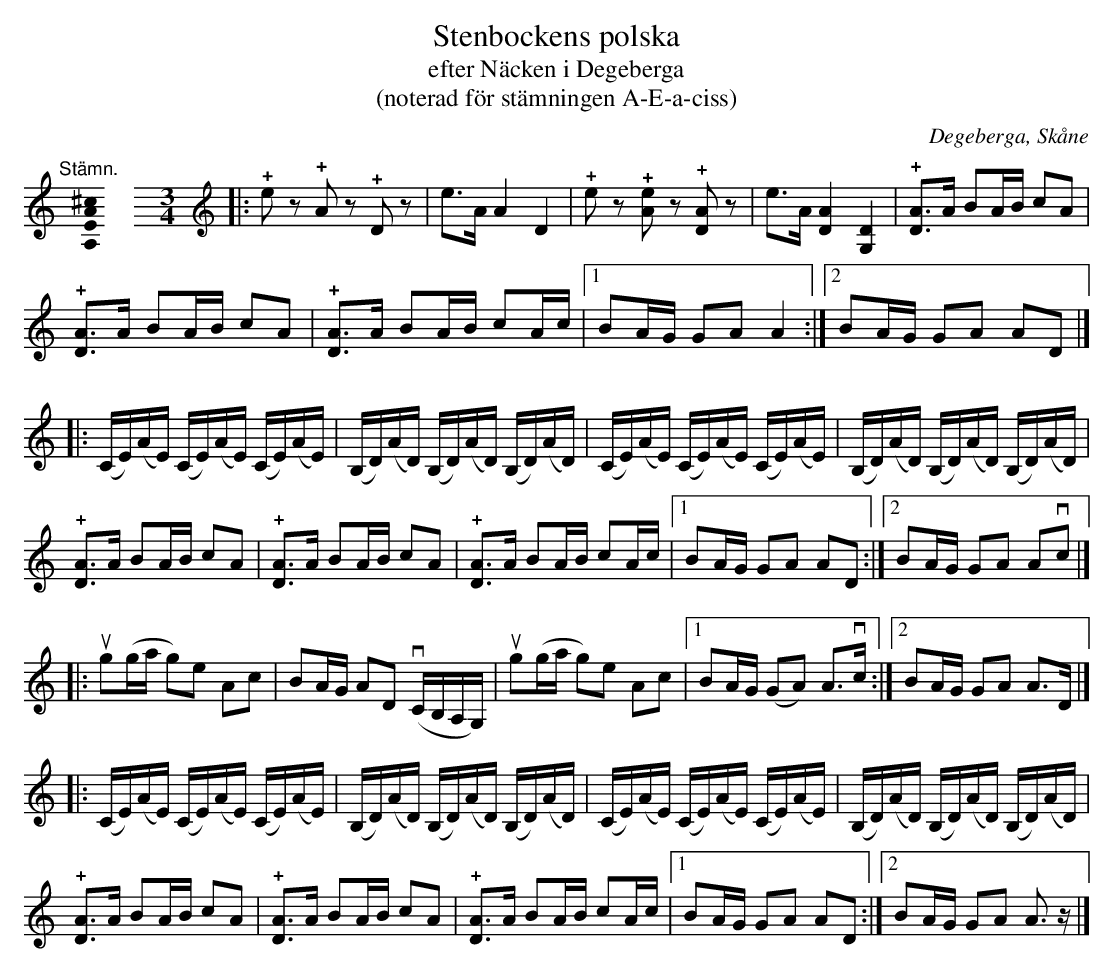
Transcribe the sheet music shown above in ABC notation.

X:1
T:Stenbockens polska
T:efter Näcken i Degeberga
T:(noterad för stämningen A-E-a-ciss)
O:Degeberga, Skåne
U:o=+open+
M:none
K:A
[K:C]
"@-20,30 Stämn."[A,EA^c]0 \
[M:3/4]\
[L:1/4]\
[K:C clef=treble]\
[L:1/8]|: !+!ez !+!Az !+!Dz | e>A A2 D2 | !+!ez !+![Ae]z !+![DA]z | e>A [DA]2 [G,D]2 | !+![DA]>A BA/B/ cA |
 !+![DA]>A BA/B/ cA | !+![DA]>A BA/B/ cA/c/ |1 BA/G/ GA A2 :|2 BA/G/ GA AD |]
[L:1/16]|: (CE)(AE) (CE)(AE) (CE)(AE) | (B,D)(AD) (B,D)(AD) (B,D)(AD) | (CE)(AE) (CE)(AE) (CE)(AE) | (B,D)(AD) (B,D)(AD) (B,D)(AD) |
[L:1/8] !+![DA]>A BA/B/ cA | !+![DA]>A BA/B/ cA | !+![DA]>A BA/B/ cA/c/ |1 BA/G/ GA AD :|2 BA/G/ GA Avc |]
[L:1/8] |: ug(g/a/ g)e Ac | BA/G/ AD v(C/B,/A,/G,/) | ug(g/a/ g)e Ac |1 BA/G/ (GA) A>vc :|2 BA/G/ GA A>D |]
[L:1/16]|: (CE)(AE) (CE)(AE) (CE)(AE) | (B,D)(AD) (B,D)(AD) (B,D)(AD) | (CE)(AE) (CE)(AE) (CE)(AE) | (B,D)(AD) (B,D)(AD) (B,D)(AD) |
[L:1/8] !+![DA]>A BA/B/ cA | !+![DA]>A BA/B/ cA | !+![DA]>A BA/B/ cA/c/ |1 BA/G/ GA AD :|2 BA/G/ GA A>z |]
